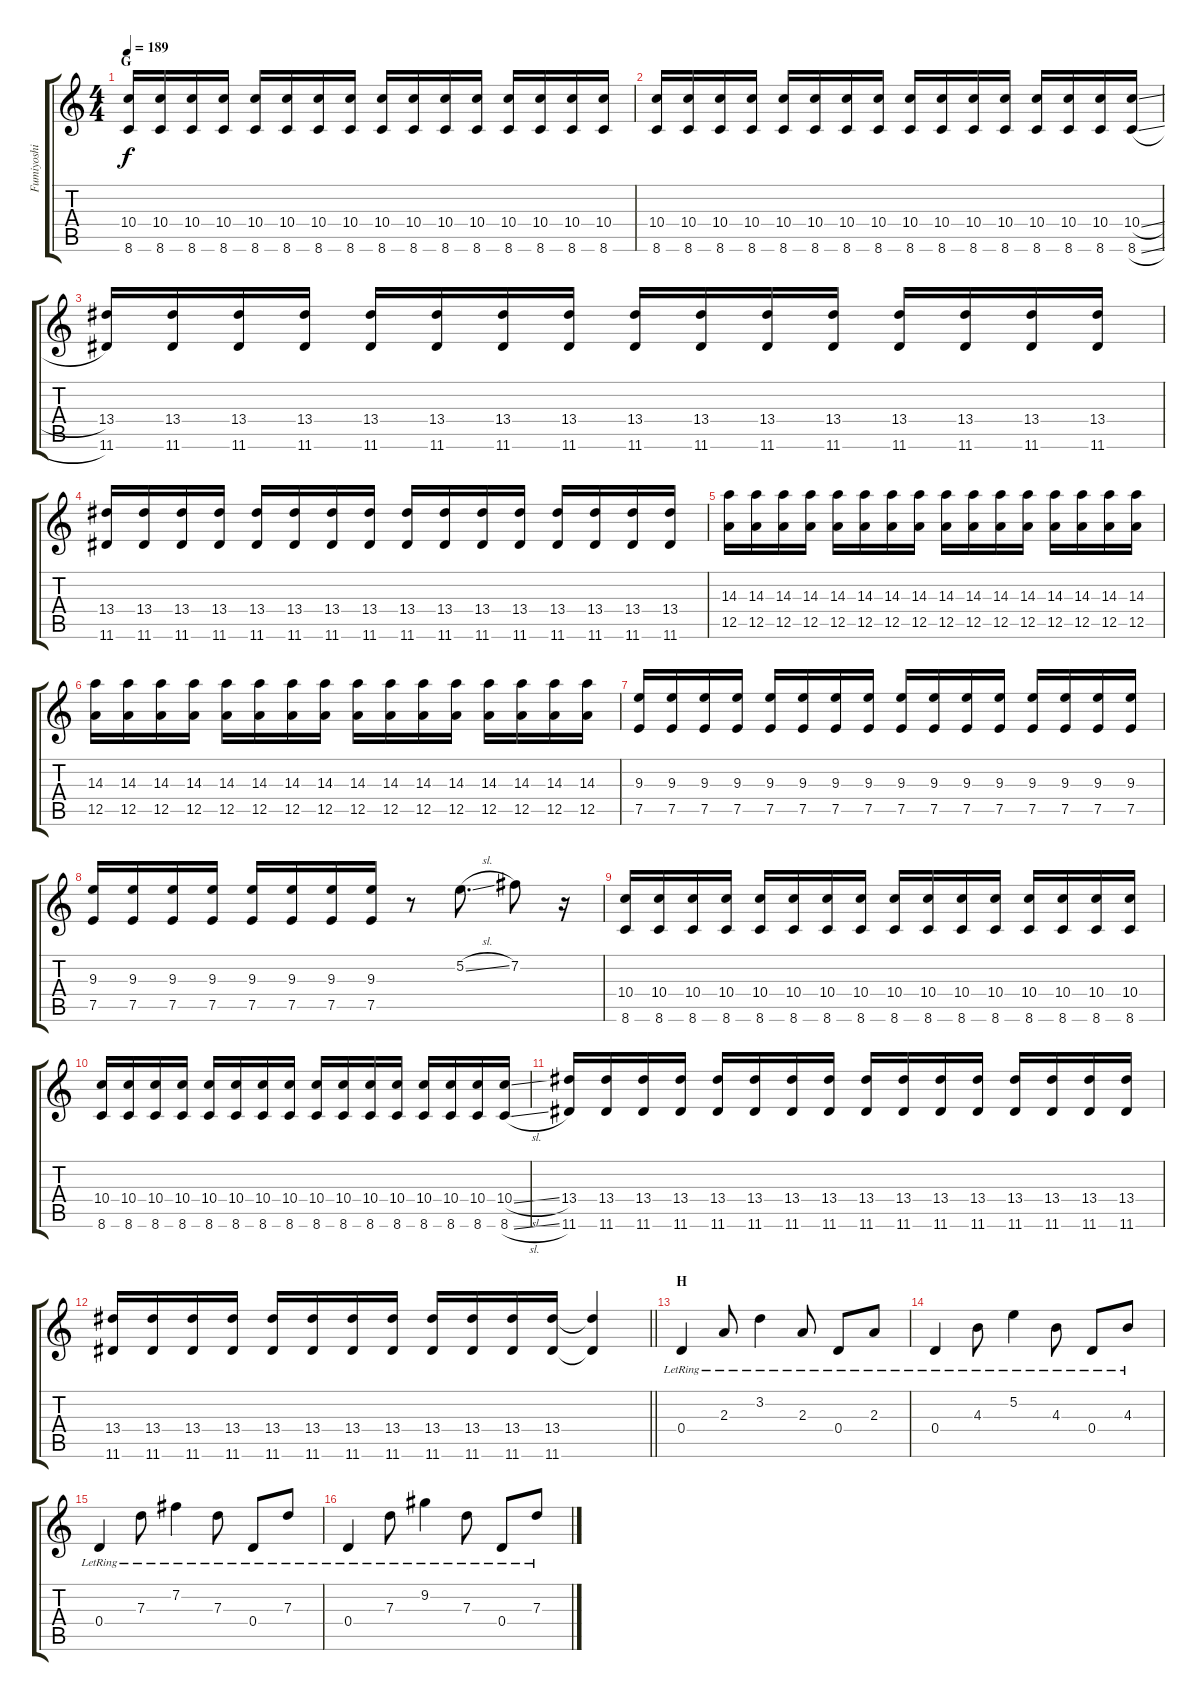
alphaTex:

\track ("Fumiyoshi" "Fumiyoshi") {instrument overdrivenguitar}
\staff {score tabs}
\tuning (E4 B3 G3 D3 A2 E2) {hide}
\ts (4 4)
\section ("" "G")
\tempo 189
\clef g2
\ks c
(10.4 8.6).16{dy f instrument overdrivenguitar} (10.4 8.6).16 (10.4 8.6).16 (10.4 8.6).16 (10.4 8.6).16 (10.4 8.6).16 (10.4 8.6).16 (10.4 8.6).16 (10.4 8.6).16 (10.4 8.6).16 (10.4 8.6).16 (10.4 8.6).16 (10.4 8.6).16 (10.4 8.6).16 (10.4 8.6).16 (10.4 8.6).16 |
(10.4 8.6).16 (10.4 8.6).16 (10.4 8.6).16 (10.4 8.6).16 (10.4 8.6).16 (10.4 8.6).16 (10.4 8.6).16 (10.4 8.6).16 (10.4 8.6).16 (10.4 8.6).16 (10.4 8.6).16 (10.4 8.6).16 (10.4 8.6).16 (10.4 8.6).16 (10.4 8.6).16 (10.4{sl} 8.6{sl}).16 |
(13.4 11.6).16 (13.4 11.6).16 (13.4 11.6).16 (13.4 11.6).16 (13.4 11.6).16 (13.4 11.6).16 (13.4 11.6).16 (13.4 11.6).16 (13.4 11.6).16 (13.4 11.6).16 (13.4 11.6).16 (13.4 11.6).16 (13.4 11.6).16 (13.4 11.6).16 (13.4 11.6).16 (13.4 11.6).16 |
(13.4 11.6).16 (13.4 11.6).16 (13.4 11.6).16 (13.4 11.6).16 (13.4 11.6).16 (13.4 11.6).16 (13.4 11.6).16 (13.4 11.6).16 (13.4 11.6).16 (13.4 11.6).16 (13.4 11.6).16 (13.4 11.6).16 (13.4 11.6).16 (13.4 11.6).16 (13.4 11.6).16 (13.4 11.6).16 |
(14.3 12.5).16 (14.3 12.5).16 (14.3 12.5).16 (14.3 12.5).16 (14.3 12.5).16 (14.3 12.5).16 (14.3 12.5).16 (14.3 12.5).16 (14.3 12.5).16 (14.3 12.5).16 (14.3 12.5).16 (14.3 12.5).16 (14.3 12.5).16 (14.3 12.5).16 (14.3 12.5).16 (14.3 12.5).16 |
(14.3 12.5).16 (14.3 12.5).16 (14.3 12.5).16 (14.3 12.5).16 (14.3 12.5).16 (14.3 12.5).16 (14.3 12.5).16 (14.3 12.5).16 (14.3 12.5).16 (14.3 12.5).16 (14.3 12.5).16 (14.3 12.5).16 (14.3 12.5).16 (14.3 12.5).16 (14.3 12.5).16 (14.3 12.5).16 |
(9.3 7.5).16 (9.3 7.5).16 (9.3 7.5).16 (9.3 7.5).16 (9.3 7.5).16 (9.3 7.5).16 (9.3 7.5).16 (9.3 7.5).16 (9.3 7.5).16 (9.3 7.5).16 (9.3 7.5).16 (9.3 7.5).16 (9.3 7.5).16 (9.3 7.5).16 (9.3 7.5).16 (9.3 7.5).16 |
(9.3 7.5).16 (9.3 7.5).16 (9.3 7.5).16 (9.3 7.5).16 (9.3 7.5).16 (9.3 7.5).16 (9.3 7.5).16 (9.3 7.5).16 r.8 5.2{sl}.8{d} 7.2.8 r.16 |
(10.4 8.6).16{instrument overdrivenguitar} (10.4 8.6).16 (10.4 8.6).16 (10.4 8.6).16 (10.4 8.6).16 (10.4 8.6).16 (10.4 8.6).16 (10.4 8.6).16 (10.4 8.6).16 (10.4 8.6).16 (10.4 8.6).16 (10.4 8.6).16 (10.4 8.6).16 (10.4 8.6).16 (10.4 8.6).16 (10.4 8.6).16 |
(10.4 8.6).16 (10.4 8.6).16 (10.4 8.6).16 (10.4 8.6).16 (10.4 8.6).16 (10.4 8.6).16 (10.4 8.6).16 (10.4 8.6).16 (10.4 8.6).16 (10.4 8.6).16 (10.4 8.6).16 (10.4 8.6).16 (10.4 8.6).16 (10.4 8.6).16 (10.4 8.6).16 (10.4{sl} 8.6{sl}).16 |
(13.4 11.6).16 (13.4 11.6).16 (13.4 11.6).16 (13.4 11.6).16 (13.4 11.6).16 (13.4 11.6).16 (13.4 11.6).16 (13.4 11.6).16 (13.4 11.6).16 (13.4 11.6).16 (13.4 11.6).16 (13.4 11.6).16 (13.4 11.6).16 (13.4 11.6).16 (13.4 11.6).16 (13.4 11.6).16 |
\barLineRight lightlight
(13.4 11.6).16 (13.4 11.6).16 (13.4 11.6).16 (13.4 11.6).16 (13.4 11.6).16 (13.4 11.6).16 (13.4 11.6).16 (13.4 11.6).16 (13.4 11.6).16 (13.4 11.6).16 (13.4 11.6).16 (13.4 11.6).16 (13.4{t} 11.6{t}).4 |
\section ("" "H")
0.4{lr}.4{volume 13 balance 0 instrument overdrivenguitar} 2.3{lr}.8 3.2{lr}.4 2.3{lr}.8 0.4{lr}.8 2.3{lr}.8 |
0.4{lr}.4 4.3{lr}.8 5.2{lr}.4 4.3{lr}.8 0.4{lr}.8 4.3{lr}.8 |
0.4{lr}.4 7.3{lr}.8 7.2{lr}.4 7.3{lr}.8 0.4{lr}.8 7.3{lr}.8 |
0.4{lr}.4 7.3{lr}.8 9.2{lr}.4 7.3{lr}.8 0.4{lr}.8 7.3{lr}.8
